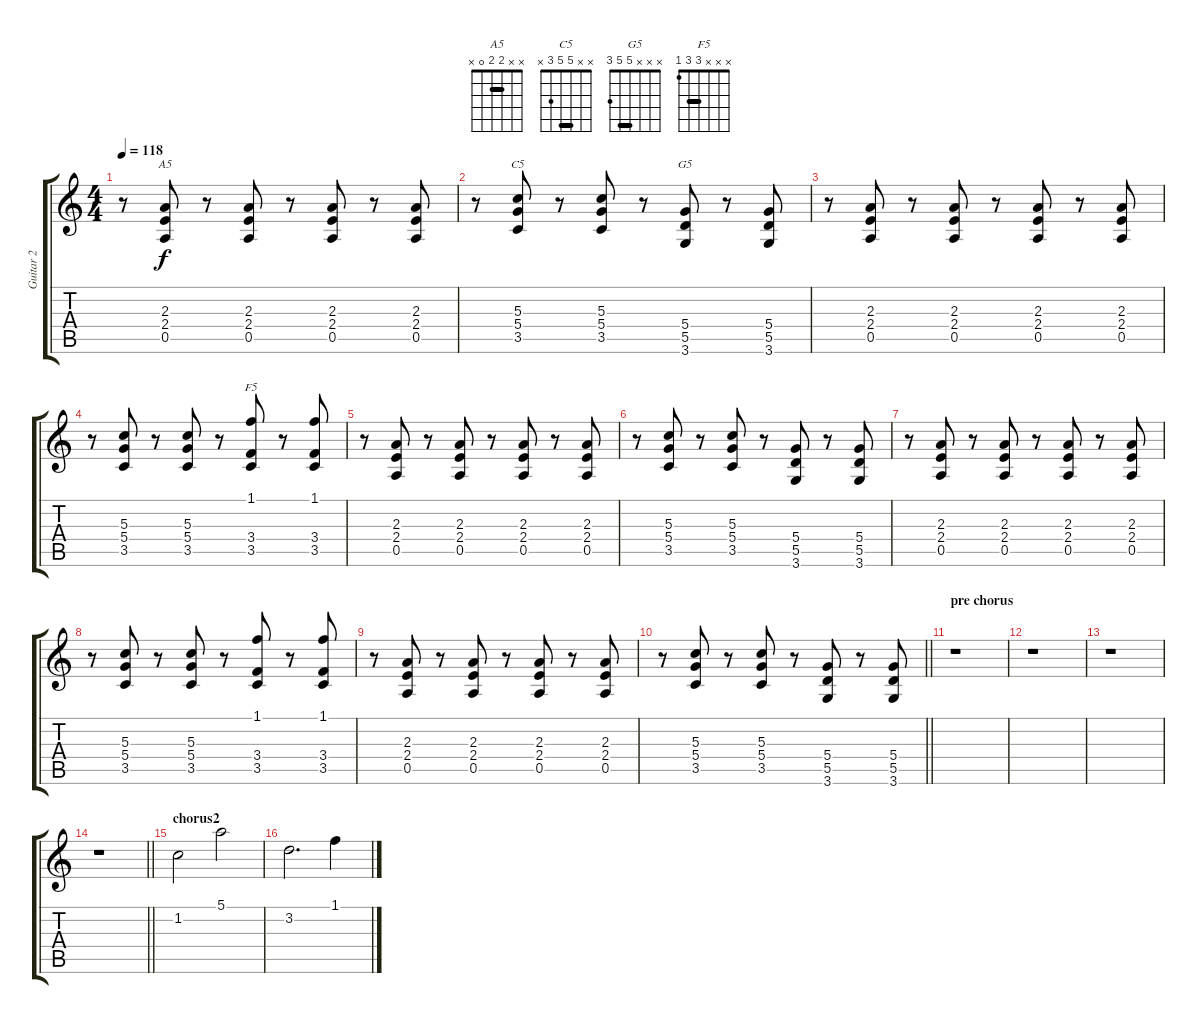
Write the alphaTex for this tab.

\track ("Guitar 2" "Guitar 2") {instrument distortionguitar}
\staff {score tabs}
\tuning (E4 B3 G3 D3 A2 E2) {hide}
\chord ("A5" x x 2 2 0 x) {barre 2}
\chord ("C5" x x 5 5 3 x) {barre 5}
\chord ("G5" x x x 5 5 3) {barre 5}
\chord ("F5" x x x 3 3 1) {barre 3}
\ts (4 4)
\tempo 118
\clef g2
\ks c
r.8{dy f} (2.3 2.4 0.5).8{ch "A5"} r.8 (2.3 2.4 0.5).8 r.8 (2.3 2.4 0.5).8 r.8 (2.3 2.4 0.5).8 |
r.8 (5.3 5.4 3.5).8{ch "C5"} r.8 (5.3 5.4 3.5).8 r.8 (5.4 5.5 3.6).8{ch "G5"} r.8 (5.4 5.5 3.6).8 |
r.8 (2.3 2.4 0.5).8 r.8 (2.3 2.4 0.5).8 r.8 (2.3 2.4 0.5).8 r.8 (2.3 2.4 0.5).8 |
r.8 (5.3 5.4 3.5).8 r.8 (5.3 5.4 3.5).8 r.8 (1.1 3.4 3.5).8{ch "F5"} r.8 (1.1 3.4 3.5).8 |
r.8 (2.3 2.4 0.5).8 r.8 (2.3 2.4 0.5).8 r.8 (2.3 2.4 0.5).8 r.8 (2.3 2.4 0.5).8 |
r.8 (5.3 5.4 3.5).8 r.8 (5.3 5.4 3.5).8 r.8 (5.4 5.5 3.6).8 r.8 (5.4 5.5 3.6).8 |
r.8 (2.3 2.4 0.5).8 r.8 (2.3 2.4 0.5).8 r.8 (2.3 2.4 0.5).8 r.8 (2.3 2.4 0.5).8 |
r.8 (5.3 5.4 3.5).8 r.8 (5.3 5.4 3.5).8 r.8 (1.1 3.4 3.5).8 r.8 (1.1 3.4 3.5).8 |
r.8 (2.3 2.4 0.5).8 r.8 (2.3 2.4 0.5).8 r.8 (2.3 2.4 0.5).8 r.8 (2.3 2.4 0.5).8 |
\barLineRight lightlight
r.8 (5.3 5.4 3.5).8 r.8 (5.3 5.4 3.5).8 r.8 (5.4 5.5 3.6).8 r.8 (5.4 5.5 3.6).8 |
\section ("" "pre chorus")
r.1 |
r.1 |
r.1 |
\barLineRight lightlight
r.1 |
\section ("" "chorus2")
1.2.2 5.1.2 |
3.2.2{d} 1.1.4
